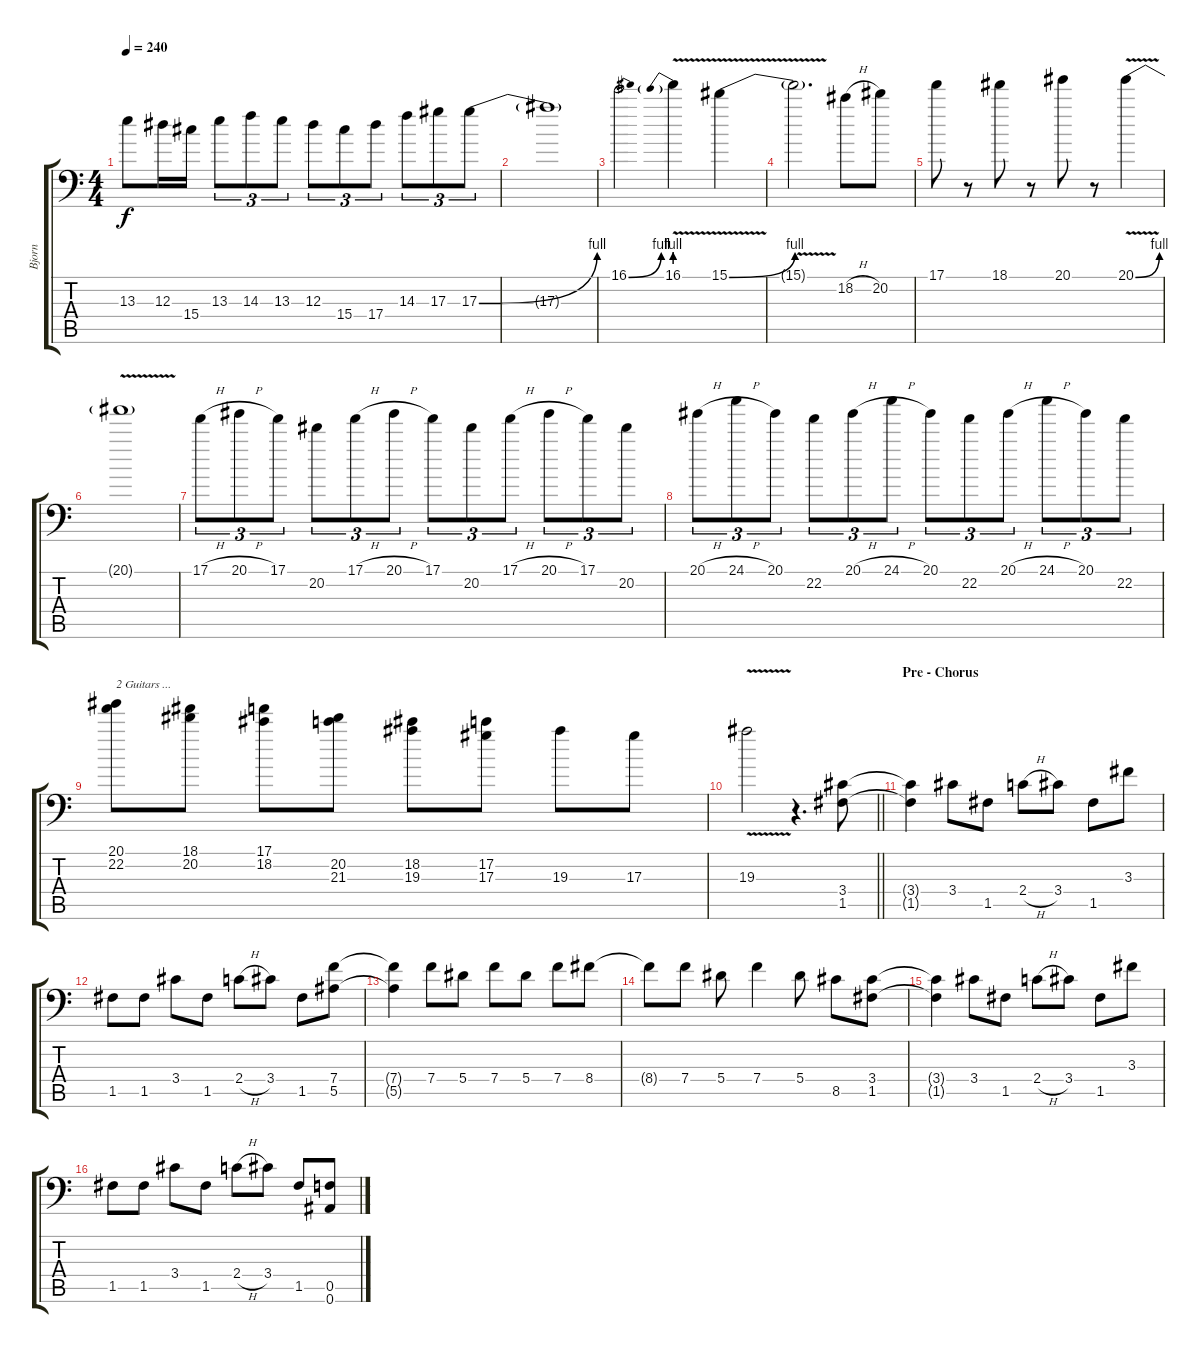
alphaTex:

\track ("Bjorn" "Bjorn") {instrument distortionguitar}
\staff {score tabs}
\tuning (C4 G3 Eb3 Bb2 F2 Bb1) {hide}
\ts (4 4)
\tempo 240
\clef f4
\ks c
13.3.8{dy f} 12.3.16 15.4.16 13.3.8{tu (3 2)} 14.3.8{tu (3 2)} 13.3.8{tu (3 2)} 12.3.8{tu (3 2)} 15.4.8{tu (3 2)} 17.4.8{tu (3 2)} 14.3.8{tu (3 2)} 17.3.8{tu (3 2)} 17.3{be (bend 0 0 60 4)}.8{tu (3 2)} |
17.3{t}.1 |
16.1{be (bend 0 0 60 4)}.2 16.1{be (prebend 0 4 60 4) v}.4 15.1{be (bend 0 0 60 4) v}.4 |
15.1{v t}.2{d} 18.2{h}.8 20.2.8 |
17.1.8 r.8 18.1.8 r.8 20.1.8 r.8 20.1{be (bend 0 0 60 4) v}.4 |
20.1{t}.1 |
17.1{h}.8{tu (3 2)} 20.1{h}.8{tu (3 2)} 17.1.8{tu (3 2)} 20.2.8{tu (3 2)} 17.1{h}.8{tu (3 2)} 20.1{h}.8{tu (3 2)} 17.1.8{tu (3 2)} 20.2.8{tu (3 2)} 17.1{h}.8{tu (3 2)} 20.1{h}.8{tu (3 2)} 17.1.8{tu (3 2)} 20.2.8{tu (3 2)} |
20.1{h}.8{tu (3 2)} 24.1{h}.8{tu (3 2)} 20.1.8{tu (3 2)} 22.2.8{tu (3 2)} 20.1{h}.8{tu (3 2)} 24.1{h}.8{tu (3 2)} 20.1.8{tu (3 2)} 22.2.8{tu (3 2)} 20.1{h}.8{tu (3 2)} 24.1{h}.8{tu (3 2)} 20.1.8{tu (3 2)} 22.2.8{tu (3 2)} |
(20.1 22.2).8{txt "2 Guitars ..."} (18.1 20.2).8 (17.1 18.2).8 (20.2 21.3).8 (18.2 19.3).8 (17.2 17.3).8 19.3.8 17.3.8 |
\barLineRight lightlight
19.3{v}.2 r.4{d} (3.4 1.5).8 |
\section ("" "Pre - Chorus")
(3.4{t} 1.5{t}).4 3.4.8 1.5.8 2.4{h}.8 3.4.8 1.5.8 3.3.8 |
1.5.8 1.5.8 3.4.8 1.5.8 2.4{h}.8 3.4.8 1.5.8 (7.4 5.5).8 |
(7.4{t} 5.5{t}).4 7.4.8 5.4.8 7.4.8 5.4.8 7.4.8 8.4.8 |
8.4{t}.8 7.4.8 5.4.8 7.4.4 5.4.8 8.5.8 (3.4 1.5).8 |
(3.4{t} 1.5{t}).4 3.4.8 1.5.8 2.4{h}.8 3.4.8 1.5.8 3.3.8 |
1.5.8 1.5.8 3.4.8 1.5.8 2.4{h}.8 3.4.8 1.5.8 (0.5 0.6).8
